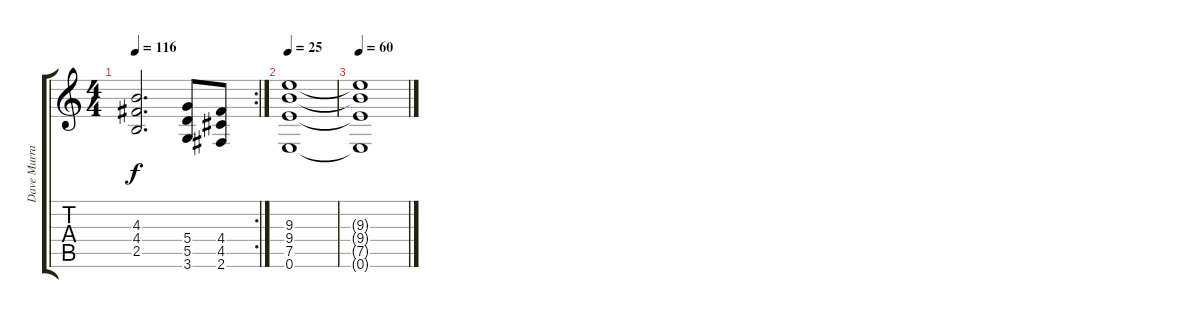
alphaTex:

\track ("Dave Murray" "Dave Murra") {instrument distortionguitar}
\staff {score tabs}
\tuning (E4 B3 G3 D3 A2 E2) {hide}
\rc 2
\ts (4 4)
\tempo 116
\clef g2
\ks c
(4.3 4.4 2.5).2{d dy f} (5.4 5.5 3.6).8 (4.4 4.5 2.6).8 |
\tempo 25
(9.3 9.4 7.5 0.6).1 |
\tempo 60
(9.3{t} 9.4{t} 7.5{t} 0.6{t}).1{volume 0}
